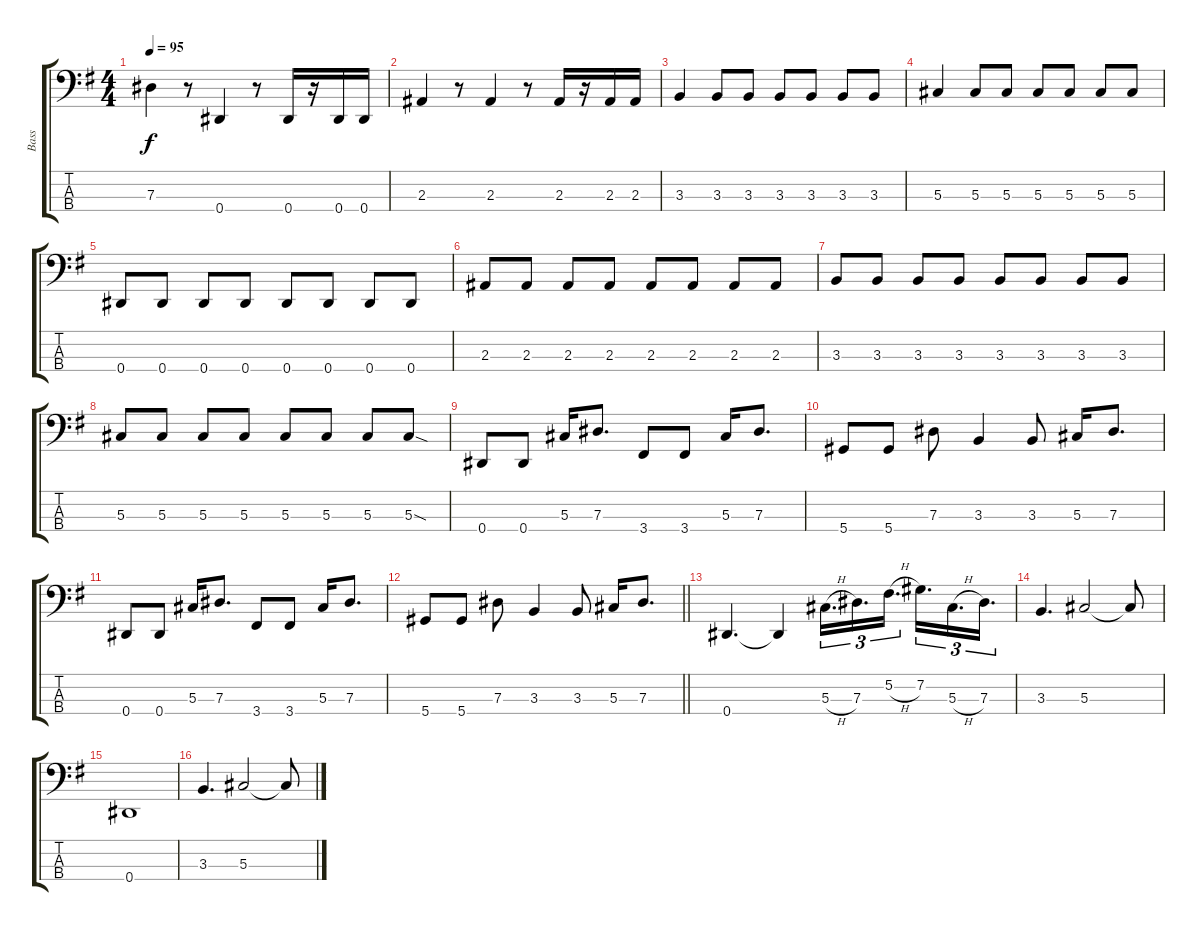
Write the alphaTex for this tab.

\track ("Bass" "Bass") {instrument electricbassfinger}
\staff {score tabs}
\tuning (Gb2 Db2 Ab1 Eb1) {hide}
\ts (4 4)
\tempo 95
\clef f4
\ks eminor
7.3.4{dy f} r.8 0.4.4 r.8 0.4.16 r.16 0.4.16 0.4.16 |
2.3.4 r.8 2.3.4 r.8 2.3.16 r.16 2.3.16 2.3.16 |
3.3.4 3.3.8 3.3.8 3.3.8 3.3.8 3.3.8 3.3.8 |
5.3.4 5.3.8 5.3.8 5.3.8 5.3.8 5.3.8 5.3.8 |
0.4.8 0.4.8 0.4.8 0.4.8 0.4.8 0.4.8 0.4.8 0.4.8 |
2.3.8 2.3.8 2.3.8 2.3.8 2.3.8 2.3.8 2.3.8 2.3.8 |
3.3.8 3.3.8 3.3.8 3.3.8 3.3.8 3.3.8 3.3.8 3.3.8 |
5.3.8 5.3.8 5.3.8 5.3.8 5.3.8 5.3.8 5.3.8 5.3{sod}.8 |
0.4.8 0.4.8 5.3.16 7.3.8{d} 3.4.8 3.4.8 5.3.16 7.3.8{d} |
5.4.8 5.4.8 7.3.8 3.3.4 3.3.8 5.3.16 7.3.8{d} |
0.4.8 0.4.8 5.3.16 7.3.8{d} 3.4.8 3.4.8 5.3.16 7.3.8{d} |
\barLineRight lightlight
5.4.8 5.4.8 7.3.8 3.3.4 3.3.8 5.3.16 7.3.8{d} |
0.4.4{d} 0.4{t}.4 5.3{h}.16{d tu (3 2)} 7.3.16{d tu (3 2)} 5.2{h}.16{d tu (3 2)} 7.2.16{d tu (3 2)} 5.3{h}.16{d tu (3 2)} 7.3.16{d tu (3 2)} |
3.3.4{d} 5.3.2 5.3{t}.8 |
0.4.1 |
3.3.4{d} 5.3.2 5.3{t}.8
